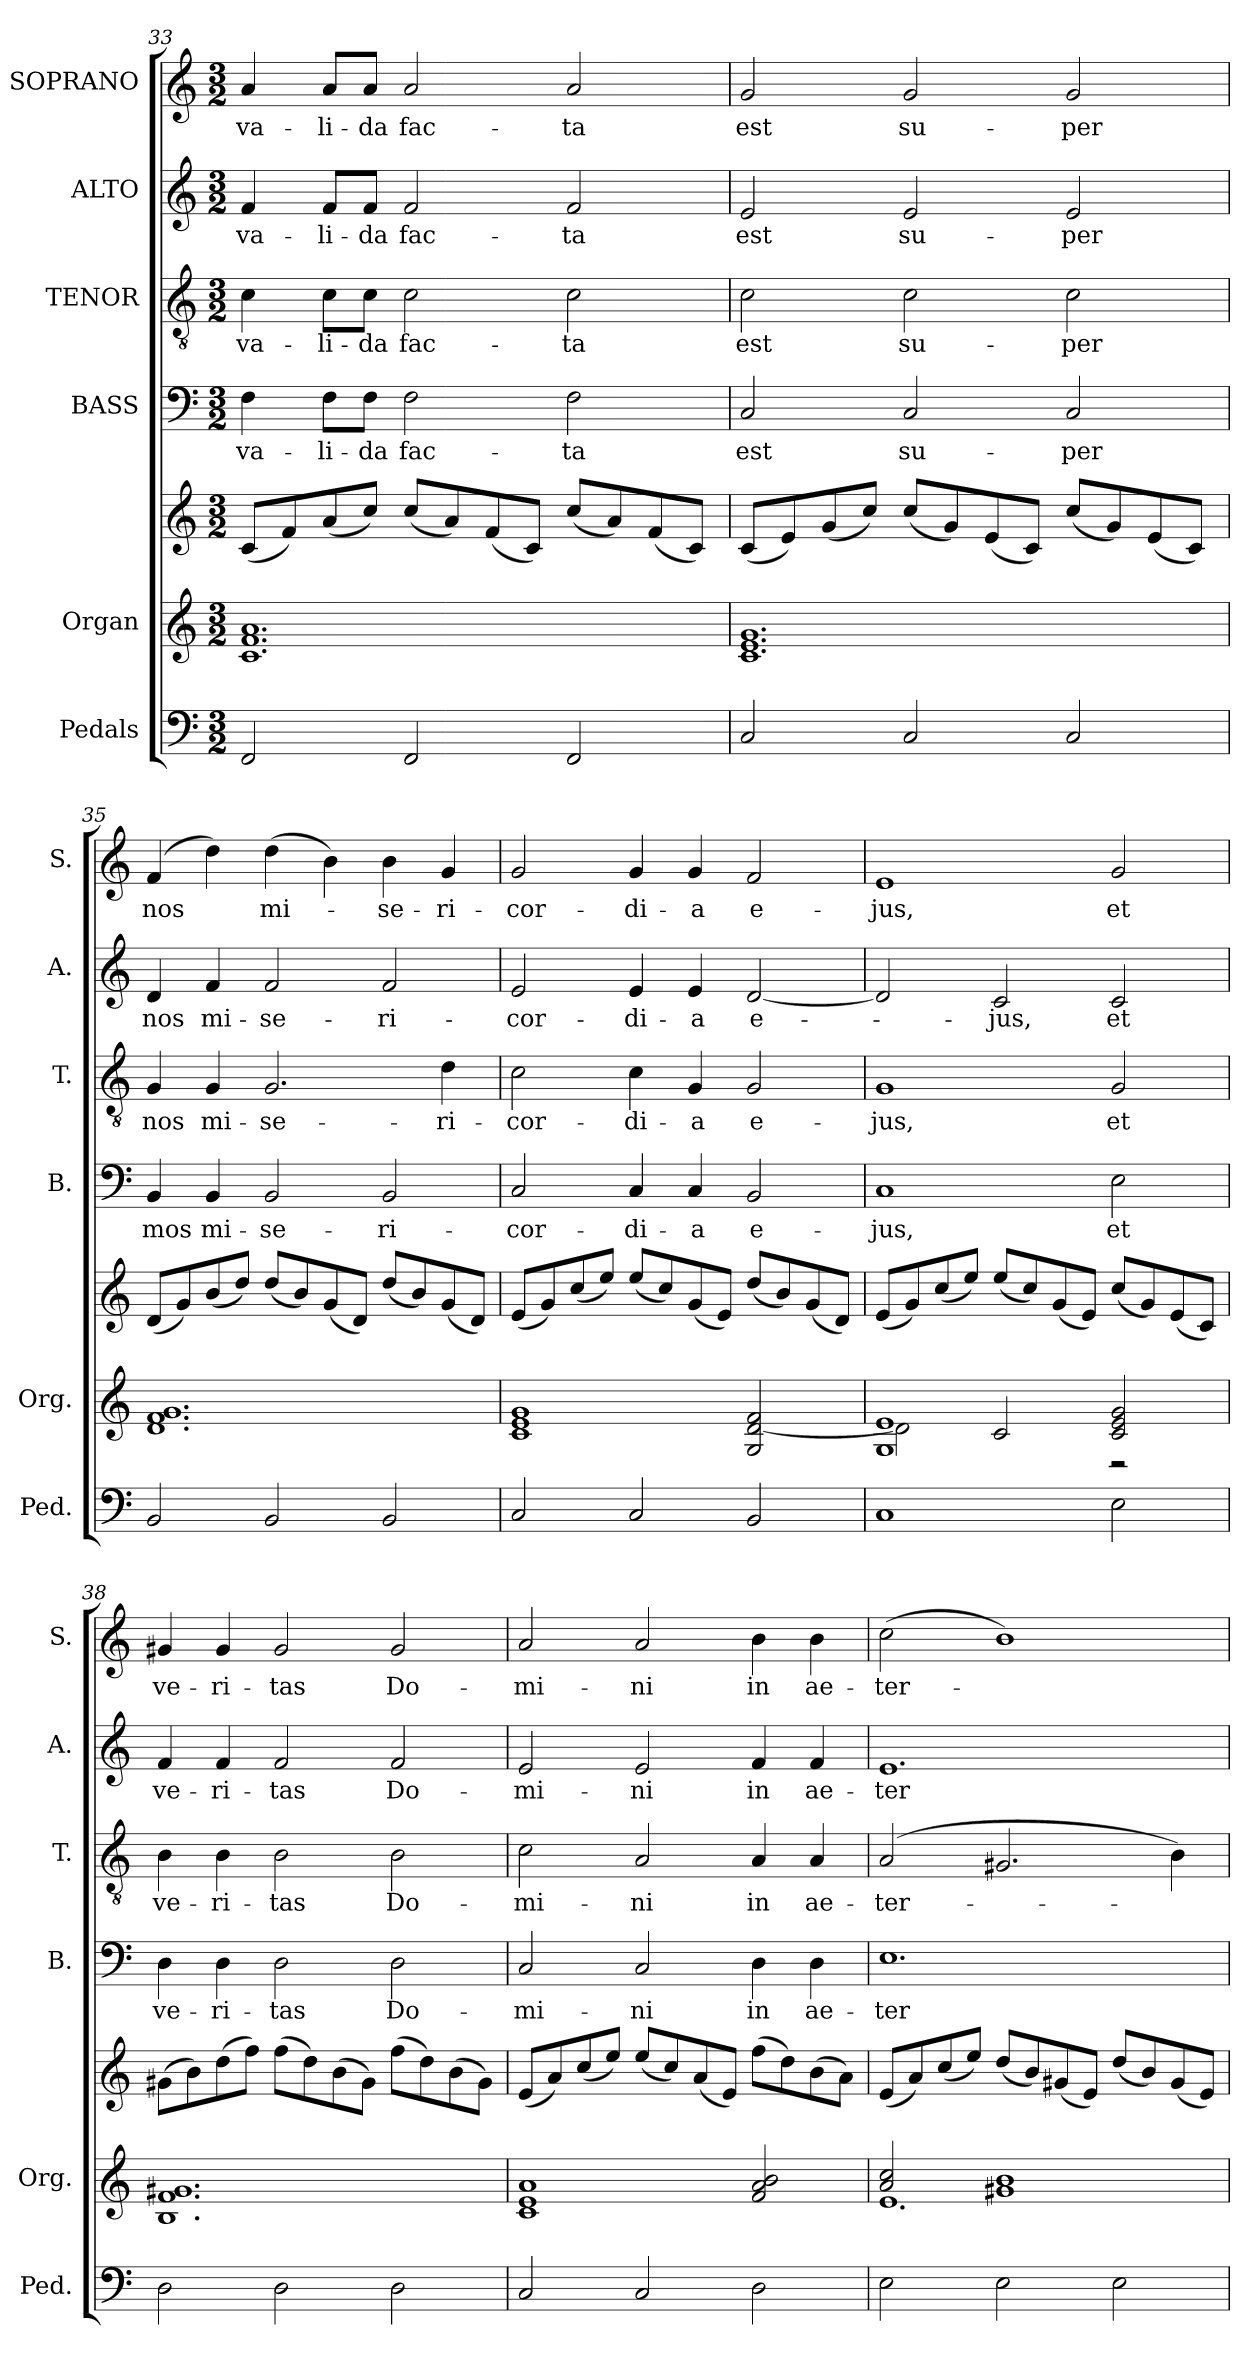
**kern	**kern	**kern	**kern	**text	**kern	**text	**kern	**text	**kern	**text
*part6	*part5	*part5	*part4	*part4	*part3	*part3	*part2	*part2	*part1	*part1
*staff7	*staff6	*staff5	*staff4	*staff4	*staff3	*staff3	*staff2	*staff2	*staff1	*staff1
*I"Pedals	*I"Organ	*	*I"BASS	*	*I"TENOR	*	*I"ALTO	*	*I"SOPRANO	*
*I'Ped.	*I'Org.	*	*I'B.	*	*I'T.	*	*I'A.	*	*I'S.	*
*clefF4	*clefG2	*clefG2	*clefF4	*	*clefGv2	*	*clefG2	*	*clefG2	*
*	*	*	*	*	*ITrd7c12	*	*	*	*	*
*k[]	*k[]	*k[]	*k[]	*	*k[]	*	*k[]	*	*k[]	*
*C:	*C:	*C:	*C:	*	*C:	*	*C:	*	*C:	*
*M3/2	*M3/2	*M3/2	*M3/2	*	*M3/2	*	*M3/2	*	*M3/2	*
=33	=33	=33	=33	=33	=33	=33	=33	=33	=33	=33
!	!	!	!	!LO:LY:b	!	!LO:LY:b	!	!LO:LY:b	!	!LO:LY:b
2FF/	1.c 1.f 1.a	(<8c/L	4F\	va-	4C\	va-	4f/	va-	4a/	va-
.	.	8f/)	.	.	.	.	.	.	.	.
!	!	!	!	!LO:LY:b	!	!LO:LY:b	!	!LO:LY:b	!	!LO:LY:b
.	.	(<8a/	8F\L	-li-	8C\L	-li-	8f/L	-li-	8a/L	-li-
!	!	!	!	!LO:LY:b	!	!LO:LY:b	!	!LO:LY:b	!	!LO:LY:b
.	.	8cc/J)	8F\J	-da	8C\J	-da	8f/J	-da	8a/J	-da
!	!	!	!	!LO:LY:b	!	!LO:LY:b	!	!LO:LY:b	!	!LO:LY:b
2FF/	.	(<8cc/L	2F\	fac-	2C\	fac-	2f/	fac-	2a/	fac-
.	.	8a/)	.	.	.	.	.	.	.	.
.	.	(<8f/	.	.	.	.	.	.	.	.
.	.	8c/J)	.	.	.	.	.	.	.	.
!	!	!	!	!LO:LY:b	!	!LO:LY:b	!	!LO:LY:b	!	!LO:LY:b
2FF/	.	(<8cc/L	2F\	-ta	2C\	-ta	2f/	-ta	2a/	-ta
.	.	8a/)	.	.	.	.	.	.	.	.
.	.	(<8f/	.	.	.	.	.	.	.	.
.	.	8c/J)	.	.	.	.	.	.	.	.
=34	=34	=34	=34	=34	=34	=34	=34	=34	=34	=34
!	!	!	!	!LO:LY:b	!	!LO:LY:b	!	!LO:LY:b	!	!LO:LY:b
2C/	1.c 1.e 1.g	(<8c/L	2C/	est	2C\	est	2e/	est	2g/	est
.	.	8e/)	.	.	.	.	.	.	.	.
.	.	(<8g/	.	.	.	.	.	.	.	.
.	.	8cc/J)	.	.	.	.	.	.	.	.
!	!	!	!	!LO:LY:b	!	!LO:LY:b	!	!LO:LY:b	!	!LO:LY:b
2C/	.	(<8cc/L	2C/	su-	2C\	su-	2e/	su-	2g/	su-
.	.	8g/)	.	.	.	.	.	.	.	.
.	.	(<8e/	.	.	.	.	.	.	.	.
.	.	8c/J)	.	.	.	.	.	.	.	.
!	!	!	!	!LO:LY:b	!	!LO:LY:b	!	!LO:LY:b	!	!LO:LY:b
2C/	.	(<8cc/L	2C/	-per	2C\	-per	2e/	-per	2g/	-per
.	.	8g/)	.	.	.	.	.	.	.	.
.	.	(<8e/	.	.	.	.	.	.	.	.
.	.	8c/J)	.	.	.	.	.	.	.	.
!!LO:LB:g=z
=35	=35	=35	=35	=35	=35	=35	=35	=35	=35	=35
!	!	!	!	!LO:LY:b	!	!LO:LY:b	!	!LO:LY:b	!	!LO:LY:b
2BB/	1.d 1.f 1.g	(<8d/L	4BB/	mos	4GG/	nos	4d/	nos	(>4f/	nos
.	.	8g/)	.	.	.	.	.	.	.	.
!	!	!	!	!LO:LY:b	!	!LO:LY:b	!	!LO:LY:b	!	!
.	.	(<8b/	4BB/	mi-	4GG/	mi-	4f/	mi-	4dd\)	.
.	.	8dd/J)	.	.	.	.	.	.	.	.
!	!	!	!	!LO:LY:b	!	!LO:LY:b	!	!LO:LY:b	!	!LO:LY:b
2BB/	.	(<8dd/L	2BB/	-se-	2.GG/	-se-	2f/	-se-	(>4dd\	mi-
.	.	8b/)	.	.	.	.	.	.	.	.
.	.	(<8g/	.	.	.	.	.	.	4b\)	.
.	.	8d/J)	.	.	.	.	.	.	.	.
!	!	!	!	!LO:LY:b	!	!	!	!LO:LY:b	!	!LO:LY:b
2BB/	.	(<8dd/L	2BB/	-ri-	.	.	2f/	-ri-	4b\	-se-
.	.	8b/)	.	.	.	.	.	.	.	.
!	!	!	!	!	!	!LO:LY:b	!	!	!	!LO:LY:b
.	.	(<8g/	.	.	4D\	-ri-	.	.	4g/	-ri-
.	.	8d/J)	.	.	.	.	.	.	.	.
!!LO:PB:g=z
=36	=36	=36	=36	=36	=36	=36	=36	=36	=36	=36
!	!	!	!	!LO:LY:b	!	!LO:LY:b	!	!LO:LY:b	!	!LO:LY:b
2C/	1c 1e 1g	(<8e/L	2C/	-cor-	2C\	-cor-	2e/	-cor-	2g/	-cor-
.	.	8g/)	.	.	.	.	.	.	.	.
.	.	(<8cc/	.	.	.	.	.	.	.	.
.	.	8ee/J)	.	.	.	.	.	.	.	.
!	!	!	!	!LO:LY:b	!	!LO:LY:b	!	!LO:LY:b	!	!LO:LY:b
2C/	.	(<8ee/L	4C/	-di-	4C\	-di-	4e/	-di-	4g/	-di-
.	.	8cc/)	.	.	.	.	.	.	.	.
!	!	!	!	!LO:LY:b	!	!LO:LY:b	!	!LO:LY:b	!	!LO:LY:b
.	.	(<8g/	4C/	-a	4GG/	-a	4e/	-a	4g/	-a
.	.	8e/J)	.	.	.	.	.	.	.	.
!	!	!	!	!LO:LY:b	!	!LO:LY:b	!	!LO:LY:b	!	!LO:LY:b
2BB/	2G/ [2d/ 2f/	(<8dd/L	2BB/	e-	2GG/	e-	[2d/	e-	2f/	e-
.	.	8b/)	.	.	.	.	.	.	.	.
.	.	(<8g/	.	.	.	.	.	.	.	.
.	.	8d/J)	.	.	.	.	.	.	.	.
=37	=37	=37	=37	=37	=37	=37	=37	=37	=37	=37
*	*^	*	*	*	*	*	*	*	*	*
!	!	!	!	!	!LO:LY:b	!	!LO:LY:b	!	!	!	!LO:LY:b
1C	1G 1e	2d\]	(<8e/L	1C	-jus,	1GG	-jus,	2d/]	.	1e	-jus,
.	.	.	8g/)	.	.	.	.	.	.	.	.
.	.	.	(<8cc/	.	.	.	.	.	.	.	.
.	.	.	8ee/J)	.	.	.	.	.	.	.	.
!	!	!	!	!	!	!	!	!	!LO:LY:b	!	!
.	.	2c/	(<8ee/L	.	.	.	.	2c/	-jus,	.	.
.	.	.	8cc/)	.	.	.	.	.	.	.	.
.	.	.	(<8g/	.	.	.	.	.	.	.	.
.	.	.	8e/J)	.	.	.	.	.	.	.	.
!	!	!	!	!	!LO:LY:b	!	!LO:LY:b	!	!LO:LY:b	!	!LO:LY:b
2E\	2c/ 2e/ 2g/	2r	(<8cc/L	2E\	et	2GG/	et	2c/	et	2g/	et
.	.	.	8g/)	.	.	.	.	.	.	.	.
.	.	.	(<8e/	.	.	.	.	.	.	.	.
.	.	.	8c/J)	.	.	.	.	.	.	.	.
*	*v	*v	*	*	*	*	*	*	*	*	*
=38	=38	=38	=38	=38	=38	=38	=38	=38	=38	=38
!	!	!	!	!LO:LY:b	!	!LO:LY:b	!	!LO:LY:b	!	!LO:LY:b
2D\	1.B 1.f 1.g#X	(>8g#X\L	4D\	ve-	4BB\	ve-	4f/	ve-	4g#X/	ve-
.	.	8b\)	.	.	.	.	.	.	.	.
!	!	!	!	!LO:LY:b	!	!LO:LY:b	!	!LO:LY:b	!	!LO:LY:b
.	.	(>8dd\	4D\	-ri-	4BB\	-ri-	4f/	-ri-	4g#/	-ri-
.	.	8ff\J)	.	.	.	.	.	.	.	.
!	!	!	!	!LO:LY:b	!	!LO:LY:b	!	!LO:LY:b	!	!LO:LY:b
2D\	.	(>8ff\L	2D\	-tas	2BB\	-tas	2f/	-tas	2g#/	-tas
.	.	8dd\)	.	.	.	.	.	.	.	.
.	.	(>8b\	.	.	.	.	.	.	.	.
.	.	8g#\J)	.	.	.	.	.	.	.	.
!	!	!	!	!LO:LY:b	!	!LO:LY:b	!	!LO:LY:b	!	!LO:LY:b
2D\	.	(>8ff\L	2D\	Do-	2BB\	Do-	2f/	Do-	2g#/	Do-
.	.	8dd\)	.	.	.	.	.	.	.	.
.	.	(>8b\	.	.	.	.	.	.	.	.
.	.	8g#\J)	.	.	.	.	.	.	.	.
=39	=39	=39	=39	=39	=39	=39	=39	=39	=39	=39
!	!	!	!	!LO:LY:b	!	!LO:LY:b	!	!LO:LY:b	!	!LO:LY:b
2C/	1c 1e 1a	(<8e/L	2C/	-mi-	2C\	-mi-	2e/	-mi-	2a/	-mi-
.	.	8a/)	.	.	.	.	.	.	.	.
.	.	(<8cc/	.	.	.	.	.	.	.	.
.	.	8ee/J)	.	.	.	.	.	.	.	.
!	!	!	!	!LO:LY:b	!	!LO:LY:b	!	!LO:LY:b	!	!LO:LY:b
2C/	.	(<8ee/L	2C/	-ni	2AA/	-ni	2e/	-ni	2a/	-ni
.	.	8cc/)	.	.	.	.	.	.	.	.
.	.	(<8a/	.	.	.	.	.	.	.	.
.	.	8e/J)	.	.	.	.	.	.	.	.
!	!	!	!	!LO:LY:b	!	!LO:LY:b	!	!LO:LY:b	!	!LO:LY:b
2D\	2f/ 2a/ 2b/	(>8ff\L	4D\	in	4AA/	in	4f/	in	4b\	in
.	.	8dd\)	.	.	.	.	.	.	.	.
!	!	!	!	!LO:LY:b	!	!LO:LY:b	!	!LO:LY:b	!	!LO:LY:b
.	.	(>8b\	4D\	ae-	4AA/	ae-	4f/	ae-	4b\	ae-
.	.	8a\J)	.	.	.	.	.	.	.	.
!!LO:PB:g=z
=40	=40	=40	=40	=40	=40	=40	=40	=40	=40	=40
*	*^	*	*	*	*	*	*	*	*	*
!	!	!	!	!	!LO:LY:b	!	!LO:LY:b	!	!LO:LY:b	!	!LO:LY:b
2E\	2a/ 2cc/	1.e	(<8e/L	1.E	-ter-	(>2AA/	-ter-	1.e	-ter-	(>2cc\	-ter-
.	.	.	8a/)	.	.	.	.	.	.	.	.
.	.	.	(<8cc/	.	.	.	.	.	.	.	.
.	.	.	8ee/J)	.	.	.	.	.	.	.	.
2E\	1g#X 1b	.	(<8dd/L	.	.	2.GG#X/	.	.	.	1b)	.
.	.	.	8b/)	.	.	.	.	.	.	.	.
.	.	.	(<8g#X/	.	.	.	.	.	.	.	.
.	.	.	8e/J)	.	.	.	.	.	.	.	.
2E\	.	.	(<8dd/L	.	.	.	.	.	.	.	.
.	.	.	8b/)	.	.	.	.	.	.	.	.
.	.	.	(<8g#/	.	.	4BB\)	.	.	.	.	.
.	.	.	8e/J)	.	.	.	.	.	.	.	.
*	*v	*v	*	*	*	*	*	*	*	*	*
=	=	=	=	=	=	=	=	=	=	=
*-	*-	*-	*-	*-	*-	*-	*-	*-	*-	*-
